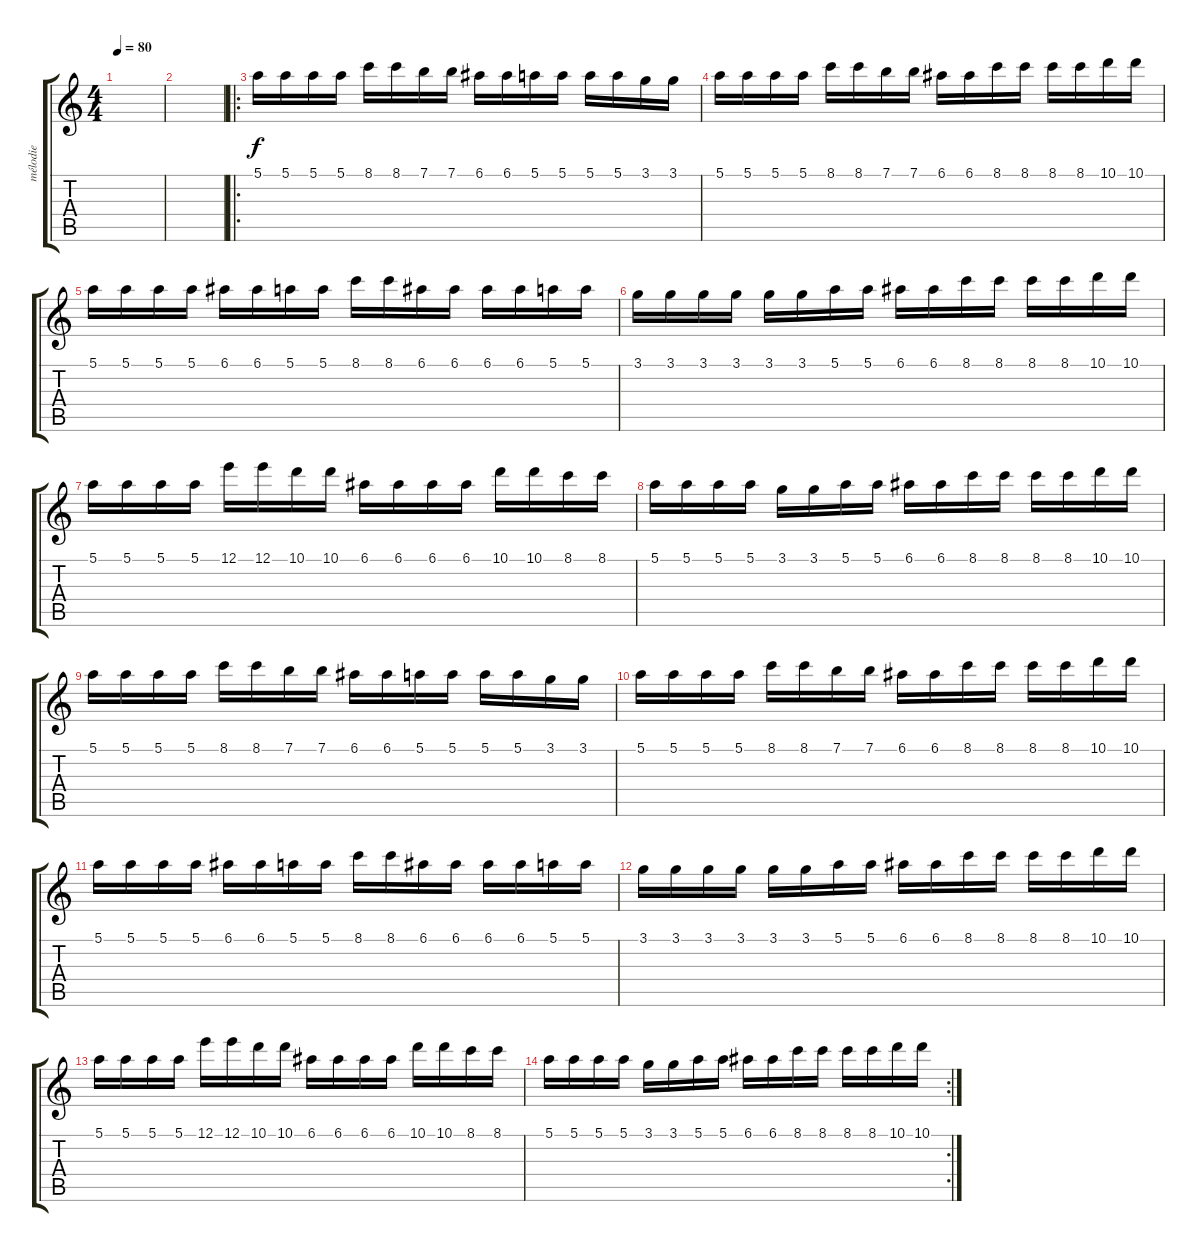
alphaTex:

\track ("mélodie" "mélodie") {instrument banjo}
\staff {score tabs}
\tuning (E4 B3 G3 D3 A2 E2) {hide}
\displaytranspose 12
\ts (4 4)
\tempo 80
\clef g2
\ks c
|
|
\ro
5.1.16 5.1.16 5.1.16 5.1.16 8.1.16 8.1.16 7.1.16 7.1.16 6.1.16 6.1.16 5.1.16 5.1.16 5.1.16 5.1.16 3.1.16 3.1.16 |
5.1.16 5.1.16 5.1.16 5.1.16 8.1.16 8.1.16 7.1.16 7.1.16 6.1.16 6.1.16 8.1.16 8.1.16 8.1.16 8.1.16 10.1.16 10.1.16 |
5.1.16 5.1.16 5.1.16 5.1.16 6.1.16 6.1.16 5.1.16 5.1.16 8.1.16 8.1.16 6.1.16 6.1.16 6.1.16 6.1.16 5.1.16 5.1.16 |
3.1.16 3.1.16 3.1.16 3.1.16 3.1.16 3.1.16 5.1.16 5.1.16 6.1.16 6.1.16 8.1.16 8.1.16 8.1.16 8.1.16 10.1.16 10.1.16 |
5.1.16 5.1.16 5.1.16 5.1.16 12.1.16 12.1.16 10.1.16 10.1.16 6.1.16 6.1.16 6.1.16 6.1.16 10.1.16 10.1.16 8.1.16 8.1.16 |
5.1.16 5.1.16 5.1.16 5.1.16 3.1.16 3.1.16 5.1.16 5.1.16 6.1.16 6.1.16 8.1.16 8.1.16 8.1.16 8.1.16 10.1.16 10.1.16 |
5.1.16 5.1.16 5.1.16 5.1.16 8.1.16 8.1.16 7.1.16 7.1.16 6.1.16 6.1.16 5.1.16 5.1.16 5.1.16 5.1.16 3.1.16 3.1.16 |
5.1.16 5.1.16 5.1.16 5.1.16 8.1.16 8.1.16 7.1.16 7.1.16 6.1.16 6.1.16 8.1.16 8.1.16 8.1.16 8.1.16 10.1.16 10.1.16 |
5.1.16 5.1.16 5.1.16 5.1.16 6.1.16 6.1.16 5.1.16 5.1.16 8.1.16 8.1.16 6.1.16 6.1.16 6.1.16 6.1.16 5.1.16 5.1.16 |
3.1.16 3.1.16 3.1.16 3.1.16 3.1.16 3.1.16 5.1.16 5.1.16 6.1.16 6.1.16 8.1.16 8.1.16 8.1.16 8.1.16 10.1.16 10.1.16 |
5.1.16 5.1.16 5.1.16 5.1.16 12.1.16 12.1.16 10.1.16 10.1.16 6.1.16 6.1.16 6.1.16 6.1.16 10.1.16 10.1.16 8.1.16 8.1.16 |
\rc 2
5.1.16 5.1.16 5.1.16 5.1.16 3.1.16 3.1.16 5.1.16 5.1.16 6.1.16 6.1.16 8.1.16 8.1.16 8.1.16 8.1.16 10.1.16 10.1.16
